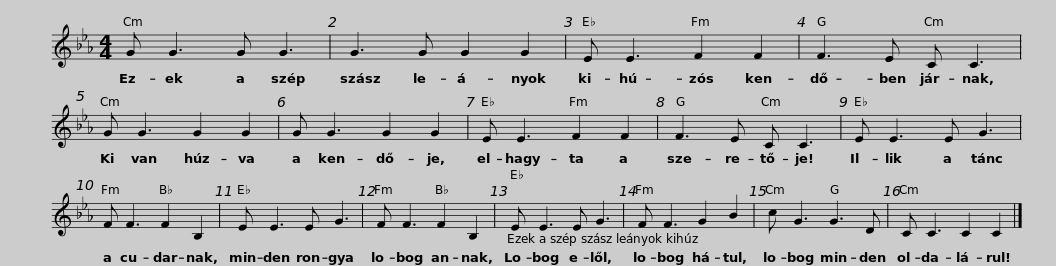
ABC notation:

X:1
L:1/8
M:4/4
I:linebreak $
K:Eb
V:1 treble
V:1
 G G3 G G3 | G3 G G2 G2 | E E3 F2 F2 | F3 E C C3 |$ G G3 G2 G2 | %5
 G G3 G2 G2 | E E3 F2 F2 | F3 E C C3 |$ E E3 E G3 | F F3 F2 B,2 | %10
 E E3 E G3 | F F3 F2 B,2 |$ E E3 E G3 | F F3 G2 B2 | c G3 G3 D | %15
 C C3 C2 C2 |] %16
